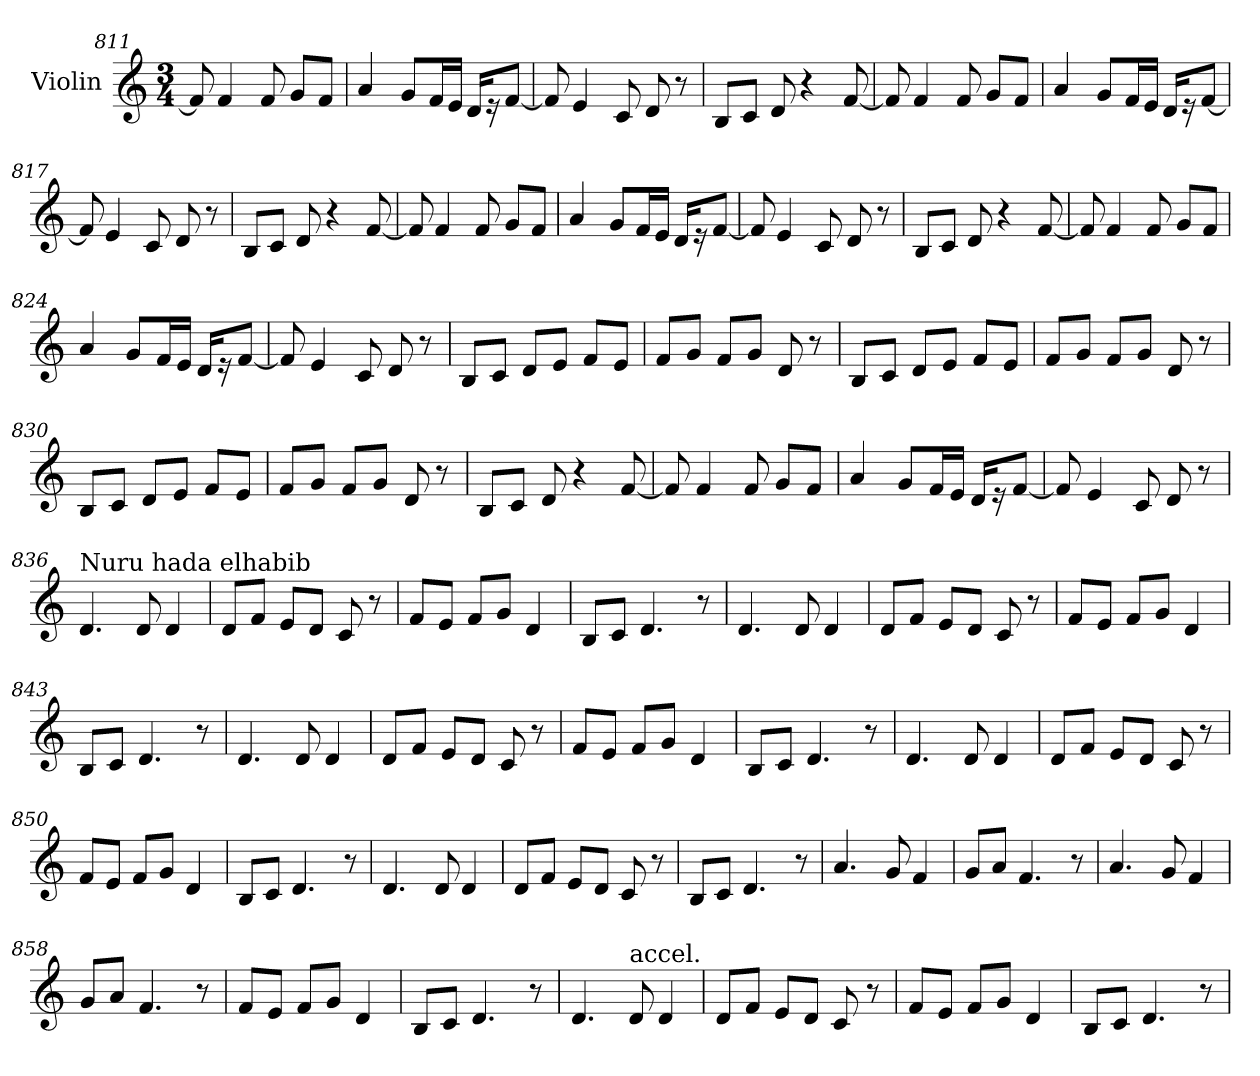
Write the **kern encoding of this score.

**kern
*part1
*staff1
*I"Violin
*clefG2
*k[]
*C:
*M3/4
=811
8f/]
4f/
8f/
8g/L
8f/J
!!LO:PB:g=z
=812
4a/
8g/L
16f/L
16e/JJ
16d/KL
16r
[8f/J
!!LO:PB:g=z
=813
8f/]
4e/
8c/
8d/
8r
=814
8B/L
8c/J
8d/
4r
[8f/
=815
8f/]
4f/
8f/
8g/L
8f/J
=816
4a/
8g/L
16f/L
16e/JJ
16d/KL
16r
[8f/J
!!LO:PB:g=z
=817
8f/]
4e/
8c/
8d/
8r
!!LO:PB:g=z
=818
8B/L
8c/J
8d/
4r
[8f/
=819
8f/]
4f/
8f/
8g/L
8f/J
=820
4a/
8g/L
16f/L
16e/JJ
16d/KL
16r
[8f/J
=821
8f/]
4e/
8c/
8d/
8r
!!LO:PB:g=z
=822
8B/L
8c/J
8d/
4r
[8f/
!!LO:PB:g=z
=823
8f/]
4f/
8f/
8g/L
8f/J
=824
4a/
8g/L
16f/L
16e/JJ
16d/KL
16r
[8f/J
=825
8f/]
4e/
8c/
8d/
8r
=826
8B/L
8c/J
8d/L
8e/J
8f/L
8e/J
!!LO:PB:g=z
=827
8f/L
8g/J
8f/L
8g/J
8d/
8r
!!LO:PB:g=z
=828
8B/L
8c/J
8d/L
8e/J
8f/L
8e/J
=829
8f/L
8g/J
8f/L
8g/J
8d/
8r
=830
8B/L
8c/J
8d/L
8e/J
8f/L
8e/J
=831
8f/L
8g/J
8f/L
8g/J
8d/
8r
=832
8B/L
8c/J
8d/
4r
[8f/
!!LO:PB:g=z
=833
8f/]
4f/
8f/
8g/L
8f/J
!!LO:PB:g=z
=834
4a/
8g/L
16f/L
16e/JJ
16d/KL
16r
[8f/J
=835
8f/]
4e/
8c/
8d/
8r
=836
!LO:TX:a:t=Nuru hada elhabib
4.d/
8d/
4d/
=837
8d/L
8f/J
8e/L
8d/J
8c/
8r
=838
8f/L
8e/J
8f/L
8g/J
4d/
=839
8B/L
8c/J
4.d/
8r
!!LO:PB:g=z
=840
4.d/
8d/
4d/
=841
8d/L
8f/J
8e/L
8d/J
8c/
8r
=842
8f/L
8e/J
8f/L
8g/J
4d/
!!LO:PB:g=z
=843
8B/L
8c/J
4.d/
8r
!!LO:PB:g=z
=844
4.d/
8d/
4d/
=845
8d/L
8f/J
8e/L
8d/J
8c/
8r
=846
8f/L
8e/J
8f/L
8g/J
4d/
!!LO:PB:g=z
=847
8B/L
8c/J
4.d/
8r
!!LO:PB:g=z
=848
4.d/
8d/
4d/
=849
8d/L
8f/J
8e/L
8d/J
8c/
8r
=850
8f/L
8e/J
8f/L
8g/J
4d/
!!LO:PB:g=z
=851
8B/L
8c/J
4.d/
8r
!!LO:PB:g=z
=852
4.d/
8d/
4d/
=853
8d/L
8f/J
8e/L
8d/J
8c/
8r
!!LO:PB:g=z
=854
8B/L
8c/J
4.d/
8r
!!LO:PB:g=z
=855
4.a/
8g/
4f/
=856
8g/L
8a/J
4.f/
8r
=857
4.a/
8g/
4f/
=858
8g/L
8a/J
4.f/
8r
=859
8f/L
8e/J
8f/L
8g/J
4d/
!!LO:PB:g=z
=860
8B/L
8c/J
4.d/
8r
!!LO:PB:g=z
=861
4.d/
!LO:TX:a:t=accel.
8d/
4d/
=862
8d/L
8f/J
8e/L
8d/J
8c/
8r
=863
8f/L
8e/J
8f/L
8g/J
4d/
!!LO:PB:g=z
=864
8B/L
8c/J
4.d/
8r
=
*-
